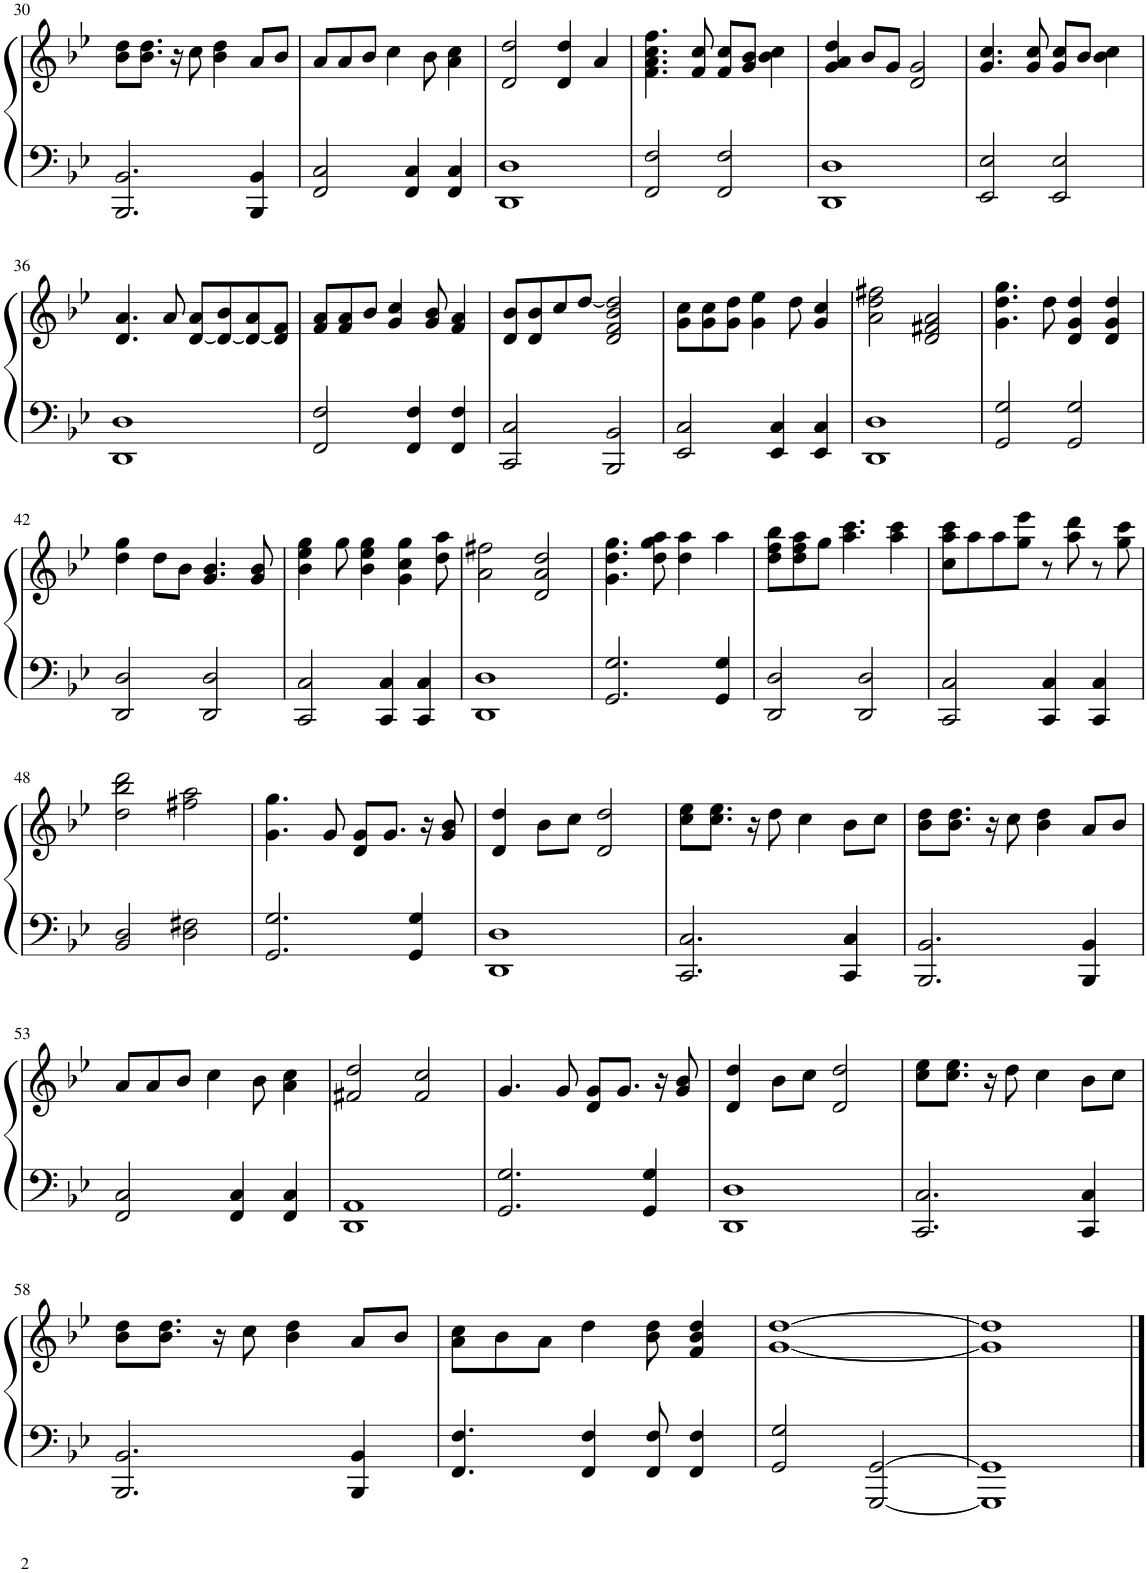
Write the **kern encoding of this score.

**kern	**kern
*part1	*part1
*staff2	*staff1
*I"Piano	*
*I'Pno.	*
!!LO:PB:g=z
*clefF4	*clefG2
*k[b-e-]	*k[b-e-]
*M4/4	*M4/4
=30	=30
2.BBB-/ 2.BB-/	8b-\ 8dd\L
.	8.b-\ 8.dd\J
.	16r
.	8cc\
.	4b-\ 4dd\
4BBB-/ 4BB-/	8a/L
.	8b-/J
=31	=31
2FF/ 2C/	8a/L
.	8a/
.	8b-/J
.	4cc\
4FF/ 4C/	.
.	8b-\
4FF/ 4C/	4a\ 4cc\
=32	=32
1DD 1D	2d/ 2dd/
.	4d/ 4dd/
.	4a/
=33	=33
2FF/ 2F/	4.f\ 4.a\ 4.cc\ 4.ff\
.	8f/ 8cc/
2FF/ 2F/	8f/ 8cc/L
.	8g/ 8b-/J
.	4b-\ 4cc\
=34	=34
1DD 1D	4g/ 4a/ 4dd/
.	8b-/L
.	8g/J
.	2d/ 2g/
=35	=35
2EE-/ 2E-/	4.g/ 4.cc/
.	8g/ 8cc/
2EE-/ 2E-/	8g/ 8cc/L
.	8b-/J
.	4b-\ 4cc\
!!LO:LB:g=z
=36	=36
1DD 1D	4.d/ 4.a/
.	8a/
.	[8d/ 8a/L
.	8d/_ 8b-/
.	8d/_ 8a/
.	8d/] 8f/J
=37	=37
2FF/ 2F/	8f/ 8a/L
.	8f/ 8a/
.	8b-/J
.	4g/ 4cc/
4FF/ 4F/	.
.	8g/ 8b-/
4FF/ 4F/	4f/ 4a/
=38	=38
2CC/ 2C/	8d/ 8b-/L
.	8d/ 8b-/
.	8cc/
.	[8dd/J
2BBB-/ 2BB-/	2d/ 2f/ 2b-/ 2dd/]
=39	=39
2EE-/ 2C/	8g\ 8cc\L
.	8g\ 8cc\
.	8g\ 8dd\J
.	4g\ 4ee-\
4EE-/ 4C/	.
.	8dd\
4EE-/ 4C/	4g/ 4cc/
=40	=40
1DD 1D	2a\ 2dd\ 2ff#X\
.	2d/ 2f#X/ 2a/
=41	=41
2GG/ 2G/	4.g\ 4.dd\ 4.gg\
.	8dd\
2GG/ 2G/	4d/ 4g/ 4dd/
.	4d/ 4g/ 4dd/
!!LO:LB:g=z
=42	=42
2DD/ 2D/	4dd\ 4gg\
.	8dd\L
.	8b-\J
2DD/ 2D/	4.g/ 4.b-/
.	8g/ 8b-/
=43	=43
2CC/ 2C/	4b-\ 4ee-\ 4gg\
.	8gg\
.	4b-\ 4ee-\ 4gg\
4CC/ 4C/	.
.	4g\ 4cc\ 4gg\
4CC/ 4C/	.
.	8dd\ 8aa\
=44	=44
1DD 1D	2a\ 2ff#X\
.	2d/ 2a/ 2dd/
=45	=45
2.GG/ 2.G/	4.g\ 4.dd\ 4.gg\
.	8dd\ 8gg\ 8aa\
.	4dd\ 4aa\
4GG/ 4G/	4aa\
=46	=46
2DD/ 2D/	8dd\ 8ff\ 8bb-\L
.	8dd\ 8ff\ 8aa\
.	8gg\J
.	4.aa\ 4.ccc\
2DD/ 2D/	.
.	4aa\ 4ccc\
=47	=47
2CC/ 2C/	8cc\ 8aa\ 8ccc\L
.	8aa\
.	8aa\
.	8gg\ 8eee-\J
4CC/ 4C/	8r
.	8aa\ 8ddd\
4CC/ 4C/	8r
.	8gg\ 8ccc\
!!LO:LB:g=z
=48	=48
2BB-/ 2D/	2dd\ 2bb-\ 2ddd\
2D\ 2F#X\	2ff#X\ 2aa\
=49	=49
2.GG/ 2.G/	4.g\ 4.gg\
.	8g/
.	8d/ 8g/L
.	8.g/J
4GG/ 4G/	.
.	16r
.	8g/ 8b-/
=50	=50
1DD 1D	4d/ 4dd/
.	8b-\L
.	8cc\J
.	2d/ 2dd/
=51	=51
2.CC/ 2.C/	8cc\ 8ee-\L
.	8.cc\ 8.ee-\J
.	16r
.	8dd\
.	4cc\
4CC/ 4C/	8b-\L
.	8cc\J
=52	=52
2.BBB-/ 2.BB-/	8b-\ 8dd\L
.	8.b-\ 8.dd\J
.	16r
.	8cc\
.	4b-\ 4dd\
4BBB-/ 4BB-/	8a/L
.	8b-/J
!!LO:LB:g=z
=53	=53
2FF/ 2C/	8a/L
.	8a/
.	8b-/J
.	4cc\
4FF/ 4C/	.
.	8b-\
4FF/ 4C/	4a\ 4cc\
=54	=54
1DD 1AA	2f#X/ 2dd/
.	2f#/ 2cc/
=55	=55
2.GG/ 2.G/	4.g/
.	8g/
.	8d/ 8g/L
.	8.g/J
4GG/ 4G/	.
.	16r
.	8g/ 8b-/
=56	=56
1DD 1D	4d/ 4dd/
.	8b-\L
.	8cc\J
.	2d/ 2dd/
=57	=57
2.CC/ 2.C/	8cc\ 8ee-\L
.	8.cc\ 8.ee-\J
.	16r
.	8dd\
.	4cc\
4CC/ 4C/	8b-\L
.	8cc\J
!!LO:LB:g=z
=58	=58
2.BBB-/ 2.BB-/	8b-\ 8dd\L
.	8.b-\ 8.dd\J
.	16r
.	8cc\
.	4b-\ 4dd\
4BBB-/ 4BB-/	8a/L
.	8b-/J
=59	=59
4.FF/ 4.F/	8a\ 8cc\L
.	8b-\
.	8a\J
4FF/ 4F/	4dd\
8FF/ 8F/	8b-\ 8dd\
4FF/ 4F/	4f/ 4b-/ 4dd/
=60	=60
2GG/ 2G/	[1g [1dd
[2GGG/ [2GG/	.
=61	=61
1GGG] 1GG]	1g] 1dd]
==	==
*-	*-
